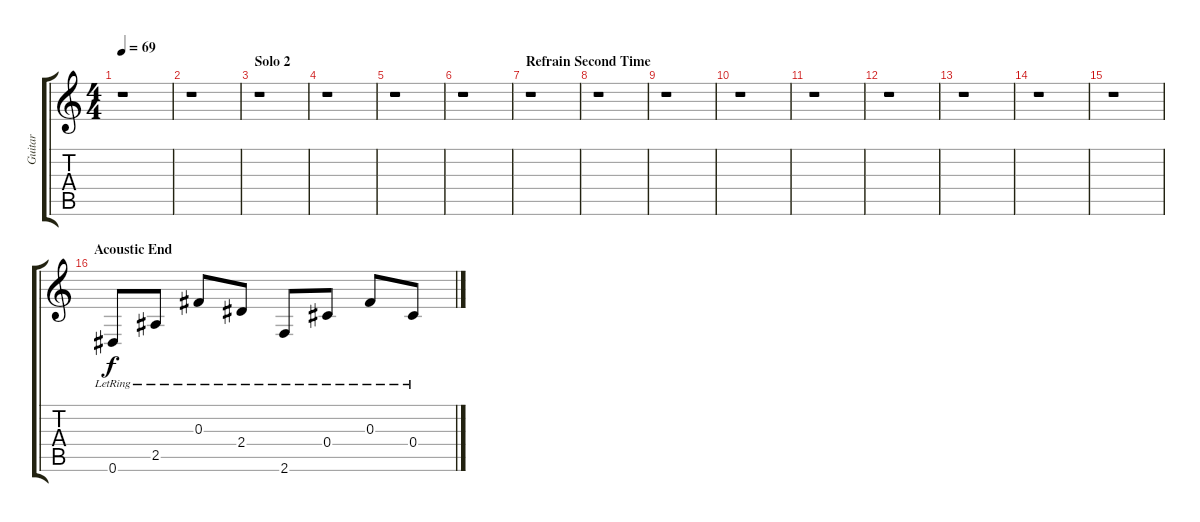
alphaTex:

\track ("Guitar" "Guitar") {instrument electricguitarjazz}
\staff {score tabs}
\tuning (Eb4 Bb3 Gb3 Db3 Ab2 Eb2) {hide}
\ts (4 4)
\tempo 69
\clef g2
\ks c
r.1{dy f} |
r.1 |
\section ("" "Solo 2")
r.1 |
r.1 |
r.1 |
r.1 |
\section ("" "Refrain Second Time")
r.1 |
r.1 |
r.1 |
r.1 |
r.1 |
r.1 |
r.1 |
r.1 |
r.1 |
\section ("" "Acoustic End")
0.6{lr}.8{volume 14 instrument acousticguitarnylon} 2.5{lr}.8 0.3{lr}.8 2.4{lr}.8 2.6{lr}.8 0.4{lr}.8 0.3{lr}.8 0.4{lr}.8
